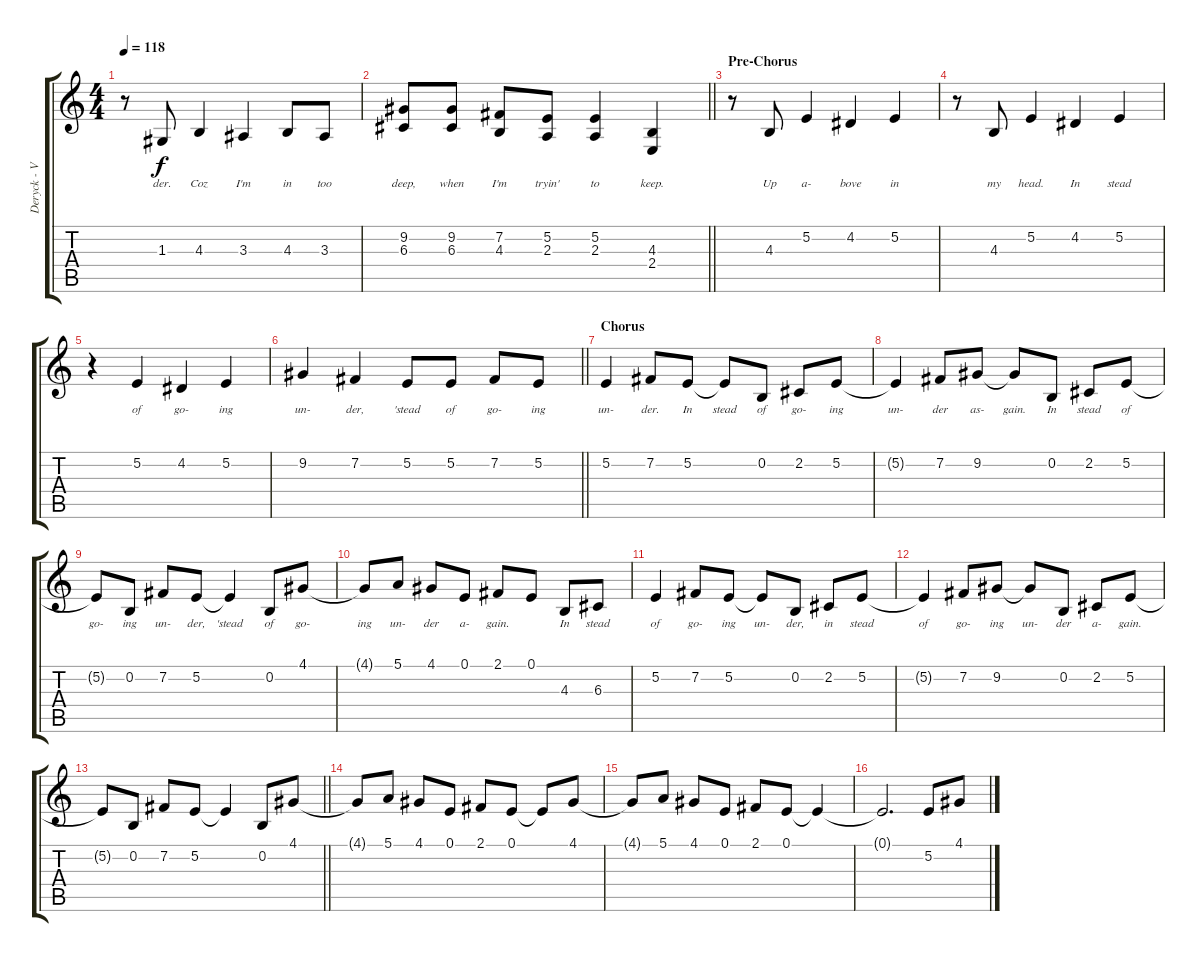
\track ("Deryck - Vocals" "Deryck - V") {instrument clarinet}
\staff {score tabs}
\tuning (E4 B3 G3 D3 A2 E2) {hide}
\ts (4 4)
\tempo 118
\clef g2
\ks c
r.8{dy f} 1.3.8{lyrics (0 "der.") lyrics (1 "") lyrics (2 "") lyrics (3 "") lyrics (4 "")} 4.3.4{lyrics (0 "Coz") lyrics (1 "") lyrics (2 "") lyrics (3 "") lyrics (4 "")} 3.3.4{lyrics (0 "I'm") lyrics (1 "") lyrics (2 "") lyrics (3 "") lyrics (4 "")} 4.3.8{lyrics (0 "in") lyrics (1 "") lyrics (2 "") lyrics (3 "") lyrics (4 "")} 3.3.8{lyrics (0 "too") lyrics (1 "") lyrics (2 "") lyrics (3 "") lyrics (4 "")} |
\barLineRight lightlight
(9.2 6.3).8{lyrics (0 "deep,") lyrics (1 "") lyrics (2 "") lyrics (3 "") lyrics (4 "")} (9.2 6.3).8{lyrics (0 "when") lyrics (1 "") lyrics (2 "") lyrics (3 "") lyrics (4 "")} (7.2 4.3).8{lyrics (0 "I'm") lyrics (1 "") lyrics (2 "") lyrics (3 "") lyrics (4 "")} (5.2 2.3).8{lyrics (0 "tryin'") lyrics (1 "") lyrics (2 "") lyrics (3 "") lyrics (4 "")} (5.2 2.3).4{lyrics (0 "to") lyrics (1 "") lyrics (2 "") lyrics (3 "") lyrics (4 "")} (4.3 2.4).4{lyrics (0 "keep.") lyrics (1 "") lyrics (2 "") lyrics (3 "") lyrics (4 "")} |
\section ("" "Pre-Chorus")
r.8 4.3.8{lyrics (0 "Up") lyrics (1 "") lyrics (2 "") lyrics (3 "") lyrics (4 "")} 5.2.4{lyrics (0 "a-") lyrics (1 "") lyrics (2 "") lyrics (3 "") lyrics (4 "")} 4.2.4{lyrics (0 "bove") lyrics (1 "") lyrics (2 "") lyrics (3 "") lyrics (4 "")} 5.2.4{lyrics (0 "in") lyrics (1 "") lyrics (2 "") lyrics (3 "") lyrics (4 "")} |
r.8 4.3.8{lyrics (0 "my") lyrics (1 "") lyrics (2 "") lyrics (3 "") lyrics (4 "")} 5.2.4{lyrics (0 "head.") lyrics (1 "") lyrics (2 "") lyrics (3 "") lyrics (4 "")} 4.2.4{lyrics (0 "In") lyrics (1 "") lyrics (2 "") lyrics (3 "") lyrics (4 "")} 5.2.4{lyrics (0 "stead") lyrics (1 "") lyrics (2 "") lyrics (3 "") lyrics (4 "")} |
r.4 5.2.4{lyrics (0 "of") lyrics (1 "") lyrics (2 "") lyrics (3 "") lyrics (4 "")} 4.2.4{lyrics (0 "go-") lyrics (1 "") lyrics (2 "") lyrics (3 "") lyrics (4 "")} 5.2.4{lyrics (0 "ing") lyrics (1 "") lyrics (2 "") lyrics (3 "") lyrics (4 "")} |
\barLineRight lightlight
9.2.4{lyrics (0 "un-") lyrics (1 "") lyrics (2 "") lyrics (3 "") lyrics (4 "")} 7.2.4{lyrics (0 "der,") lyrics (1 "") lyrics (2 "") lyrics (3 "") lyrics (4 "")} 5.2.8{lyrics (0 "'stead") lyrics (1 "") lyrics (2 "") lyrics (3 "") lyrics (4 "")} 5.2.8{lyrics (0 "of") lyrics (1 "") lyrics (2 "") lyrics (3 "") lyrics (4 "")} 7.2.8{lyrics (0 "go-") lyrics (1 "") lyrics (2 "") lyrics (3 "") lyrics (4 "")} 5.2.8{lyrics (0 "ing") lyrics (1 "") lyrics (2 "") lyrics (3 "") lyrics (4 "")} |
\section ("" "Chorus")
5.2.4{lyrics (0 "un-") lyrics (1 "") lyrics (2 "") lyrics (3 "") lyrics (4 "")} 7.2.8{lyrics (0 "der.") lyrics (1 "") lyrics (2 "") lyrics (3 "") lyrics (4 "")} 5.2.8{lyrics (0 "In") lyrics (1 "") lyrics (2 "") lyrics (3 "") lyrics (4 "")} 5.2{t}.8{lyrics (0 "stead") lyrics (1 "") lyrics (2 "") lyrics (3 "") lyrics (4 "")} 0.2.8{lyrics (0 "of") lyrics (1 "") lyrics (2 "") lyrics (3 "") lyrics (4 "")} 2.2.8{lyrics (0 "go-") lyrics (1 "") lyrics (2 "") lyrics (3 "") lyrics (4 "")} 5.2.8{lyrics (0 "ing") lyrics (1 "") lyrics (2 "") lyrics (3 "") lyrics (4 "")} |
5.2{t}.4{lyrics (0 "un-") lyrics (1 "") lyrics (2 "") lyrics (3 "") lyrics (4 "")} 7.2.8{lyrics (0 "der") lyrics (1 "") lyrics (2 "") lyrics (3 "") lyrics (4 "")} 9.2.8{lyrics (0 "as-") lyrics (1 "") lyrics (2 "") lyrics (3 "") lyrics (4 "")} 9.2{t}.8{lyrics (0 "gain.") lyrics (1 "") lyrics (2 "") lyrics (3 "") lyrics (4 "")} 0.2.8{lyrics (0 "In") lyrics (1 "") lyrics (2 "") lyrics (3 "") lyrics (4 "")} 2.2.8{lyrics (0 "stead") lyrics (1 "") lyrics (2 "") lyrics (3 "") lyrics (4 "")} 5.2.8{lyrics (0 "of") lyrics (1 "") lyrics (2 "") lyrics (3 "") lyrics (4 "")} |
5.2{t}.8{lyrics (0 "go-") lyrics (1 "") lyrics (2 "") lyrics (3 "") lyrics (4 "")} 0.2.8{lyrics (0 "ing") lyrics (1 "") lyrics (2 "") lyrics (3 "") lyrics (4 "")} 7.2.8{lyrics (0 "un-") lyrics (1 "") lyrics (2 "") lyrics (3 "") lyrics (4 "")} 5.2.8{lyrics (0 "der,") lyrics (1 "") lyrics (2 "") lyrics (3 "") lyrics (4 "")} 5.2{t}.4{lyrics (0 "'stead") lyrics (1 "") lyrics (2 "") lyrics (3 "") lyrics (4 "")} 0.2.8{lyrics (0 "of") lyrics (1 "") lyrics (2 "") lyrics (3 "") lyrics (4 "")} 4.1.8{lyrics (0 "go-") lyrics (1 "") lyrics (2 "") lyrics (3 "") lyrics (4 "")} |
4.1{t}.8{lyrics (0 "ing") lyrics (1 "") lyrics (2 "") lyrics (3 "") lyrics (4 "")} 5.1.8{lyrics (0 "un-") lyrics (1 "") lyrics (2 "") lyrics (3 "") lyrics (4 "")} 4.1.8{lyrics (0 "der") lyrics (1 "") lyrics (2 "") lyrics (3 "") lyrics (4 "")} 0.1.8{lyrics (0 "a-") lyrics (1 "") lyrics (2 "") lyrics (3 "") lyrics (4 "")} 2.1.8{lyrics (0 "gain.") lyrics (1 "") lyrics (2 "") lyrics (3 "") lyrics (4 "")} 0.1.8{lyrics (0 "") lyrics (1 "") lyrics (2 "") lyrics (3 "") lyrics (4 "")} 4.3.8{lyrics (0 "In") lyrics (1 "") lyrics (2 "") lyrics (3 "") lyrics (4 "")} 6.3.8{lyrics (0 "stead") lyrics (1 "") lyrics (2 "") lyrics (3 "") lyrics (4 "")} |
5.2.4{lyrics (0 "of") lyrics (1 "") lyrics (2 "") lyrics (3 "") lyrics (4 "")} 7.2.8{lyrics (0 "go-") lyrics (1 "") lyrics (2 "") lyrics (3 "") lyrics (4 "")} 5.2.8{lyrics (0 "ing") lyrics (1 "") lyrics (2 "") lyrics (3 "") lyrics (4 "")} 5.2{t}.8{lyrics (0 "un-") lyrics (1 "") lyrics (2 "") lyrics (3 "") lyrics (4 "")} 0.2.8{lyrics (0 "der,") lyrics (1 "") lyrics (2 "") lyrics (3 "") lyrics (4 "")} 2.2.8{lyrics (0 "in") lyrics (1 "") lyrics (2 "") lyrics (3 "") lyrics (4 "")} 5.2.8{lyrics (0 "stead") lyrics (1 "") lyrics (2 "") lyrics (3 "") lyrics (4 "")} |
5.2{t}.4{lyrics (0 "of") lyrics (1 "") lyrics (2 "") lyrics (3 "") lyrics (4 "")} 7.2.8{lyrics (0 "go-") lyrics (1 "") lyrics (2 "") lyrics (3 "") lyrics (4 "")} 9.2.8{lyrics (0 "ing") lyrics (1 "") lyrics (2 "") lyrics (3 "") lyrics (4 "")} 9.2{t}.8{lyrics (0 "un-") lyrics (1 "") lyrics (2 "") lyrics (3 "") lyrics (4 "")} 0.2.8{lyrics (0 "der") lyrics (1 "") lyrics (2 "") lyrics (3 "") lyrics (4 "")} 2.2.8{lyrics (0 "a-") lyrics (1 "") lyrics (2 "") lyrics (3 "") lyrics (4 "")} 5.2.8{lyrics (0 "gain.") lyrics (1 "") lyrics (2 "") lyrics (3 "") lyrics (4 "")} |
\barLineRight lightlight
5.2{t}.8 0.2.8 7.2.8 5.2.8 5.2{t}.4 0.2.8 4.1.8 |
4.1{t}.8 5.1.8 4.1.8 0.1.8 2.1.8 0.1.8 0.1{t}.8 4.1.8 |
4.1{t}.8 5.1.8 4.1.8 0.1.8 2.1.8 0.1.8 0.1{t}.4 |
0.1{t}.2{d} 5.2.8 4.1.8
